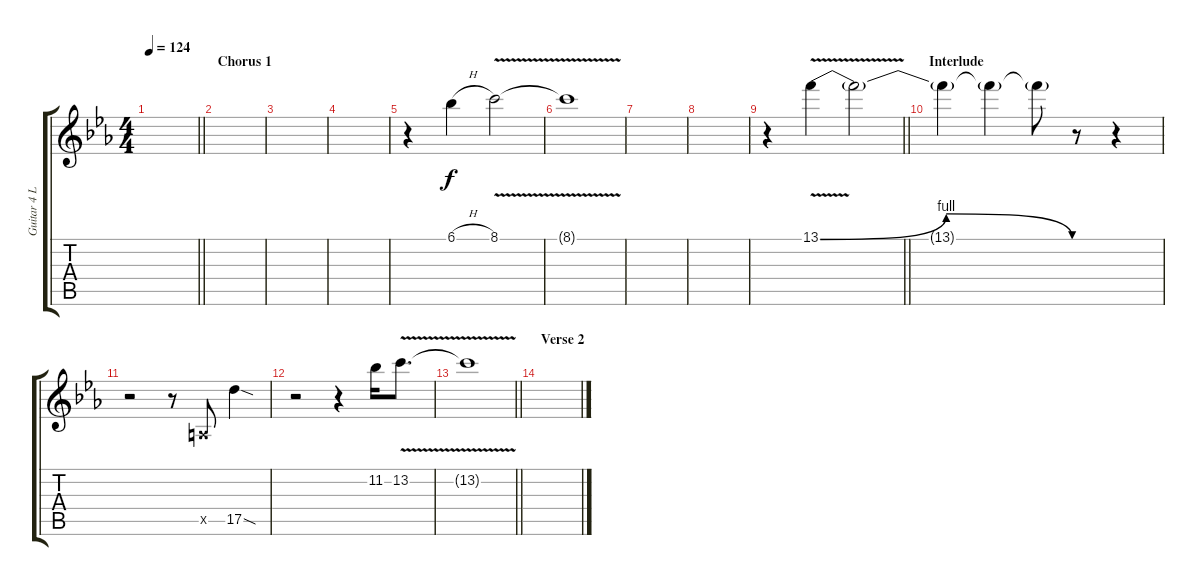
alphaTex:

\track ("Guitar 4 Lead" "Guitar 4 L") {instrument distortionguitar}
\staff {score tabs}
\tuning (E4 B3 G3 D3 A2 E2) {hide}
\ts (4 4)
\tempo 124
\clef g2
\barLineRight lightlight
\ks eb
|
\section ("" "Chorus 1")
|
|
|
r.4 6.1{h}.4 8.1{v}.2 |
8.1{t}.1 |
|
|
\barLineRight lightlight
r.4 13.1{be (bendrelease 0 0 15 4 50 4 60 0) v}.4 13.1{t}.2 |
\section ("" "Interlude")
13.1{t}.4 13.1{t}.4 13.1{t}.8 r.8 r.4 |
r.2 r.8 0.5{x}.8 17.5{sod}.4 |
r.2 r.4 11.2.16 13.2{v}.8{d} |
\barLineRight lightlight
13.2{t}.1 |
\section ("" "Verse 2")
